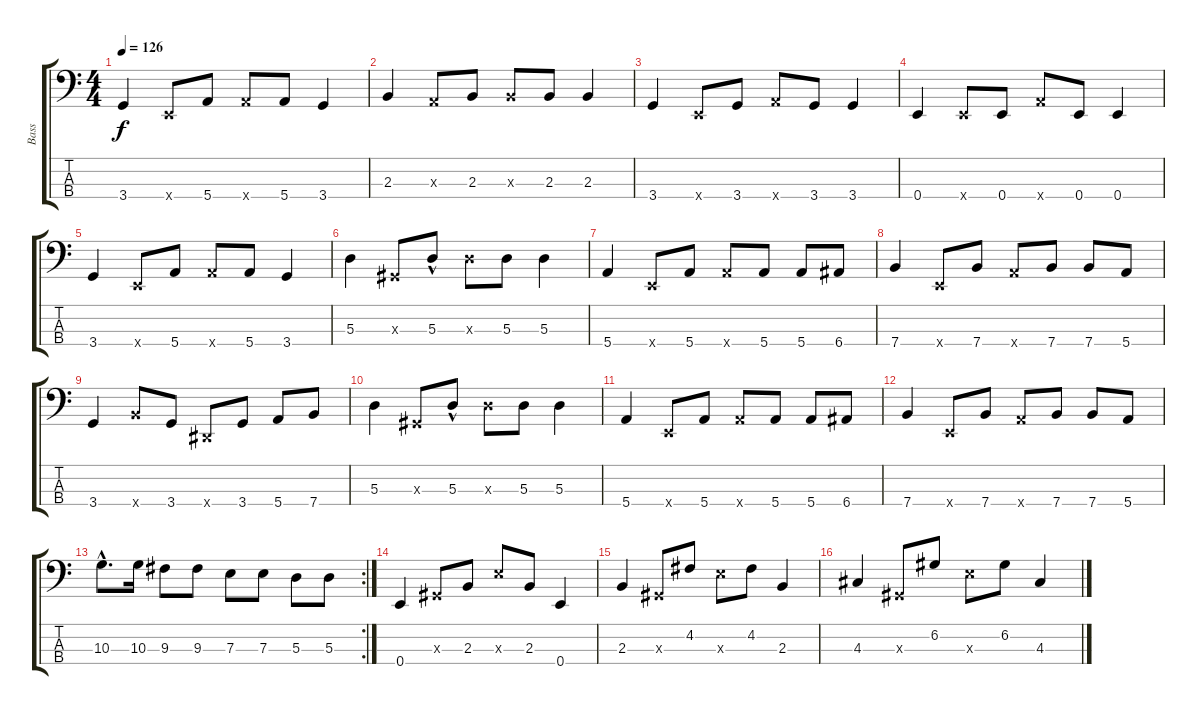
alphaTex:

\track ("Bass" "Bass") {instrument electricbassfinger}
\staff {score tabs}
\tuning (G2 D2 A1 E1) {hide}
\ts (4 4)
\tempo 126
\clef f4
\ks c
3.4.4{dy f} 0.4{x}.8 5.4.8 5.4{x}.8 5.4.8 3.4.4 |
2.3.4 0.3{x}.8 2.3.8 2.3{x}.8 2.3.8 2.3.4 |
3.4.4 0.4{x}.8 3.4.8 5.4{x}.8 3.4.8 3.4.4 |
0.4.4 0.4{x}.8 0.4.8 5.4{x}.8 0.4.8 0.4.4 |
3.4.4 0.4{x}.8 5.4.8 5.4{x}.8 5.4.8 3.4.4 |
5.3.4 -1.3{x}.8 5.3{hac}.8 5.3{x}.8 5.3.8 5.3.4 |
5.4.4 0.4{x}.8 5.4.8 5.4{x}.8 5.4.8 5.4.8 6.4.8 |
7.4.4 0.4{x}.8 7.4.8 5.4{x}.8 7.4.8 7.4.8 5.4.8 |
3.4.4 7.4{x}.8 3.4.8 -1.4{x}.8 3.4.8 5.4.8 7.4.8 |
5.3.4 -1.3{x}.8 5.3{hac}.8 5.3{x}.8 5.3.8 5.3.4 |
5.4.4 0.4{x}.8 5.4.8 5.4{x}.8 5.4.8 5.4.8 6.4.8 |
7.4.4 0.4{x}.8 7.4.8 5.4{x}.8 7.4.8 7.4.8 5.4.8 |
\rc 2
10.3{hac}.8{d} 10.3.16 9.3.8 9.3.8 7.3.8 7.3.8 5.3.8 5.3.8 |
0.4.4 -1.3{x}.8 2.3.8 7.3{x}.8 2.3.8 0.4.4 |
2.3.4 -1.3{x}.8 4.2.8 7.3{x}.8 4.2.8 2.3.4 |
4.3.4 -1.3{x}.8 6.2.8 7.3{x}.8 6.2.8 4.3.4
